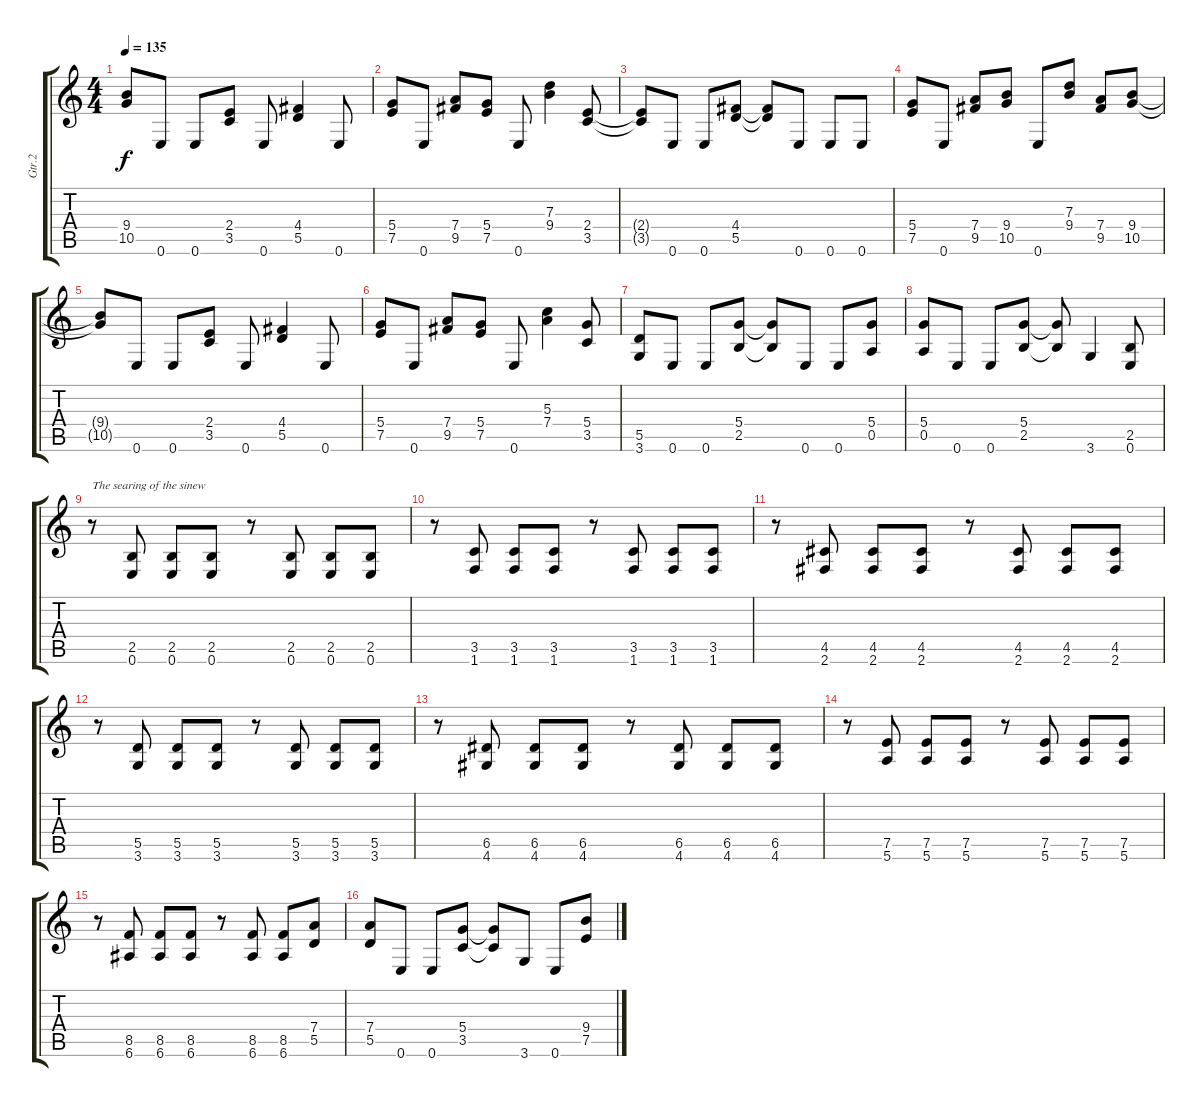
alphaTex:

\track ("Gtr.2" "Gtr.2") {instrument distortionguitar}
\staff {score tabs}
\tuning (E4 B3 G3 D3 A2 E2) {hide}
\ts (4 4)
\tempo 135
\clef g2
\ks c
(9.4{t} 10.5{t}).8{dy f} 0.6.8 0.6.8 (2.4 3.5).8 0.6.8 (4.4 5.5).4 0.6.8 |
(5.4 7.5).8 0.6.8 (7.4 9.5).8 (5.4 7.5).8 0.6.8 (7.3 9.4).4 (2.4 3.5).8 |
(2.4{t} 3.5{t}).8 0.6.8 0.6.8 (4.4 5.5).8 (4.4{t} 5.5{t}).8 0.6.8 0.6.8 0.6.8 |
(5.4 7.5).8 0.6.8 (7.4 9.5).8 (9.4 10.5).8 0.6.8 (7.3 9.4).8 (7.4 9.5).8 (9.4 10.5).8 |
(9.4{t} 10.5{t}).8 0.6.8 0.6.8 (2.4 3.5).8 0.6.8 (4.4 5.5).4 0.6.8 |
(5.4 7.5).8 0.6.8 (7.4 9.5).8 (5.4 7.5).8 0.6.8 (5.3 7.4).4 (5.4 3.5).8 |
(5.5 3.6).8 0.6.8 0.6.8 (5.4 2.5).8 (5.4{t} 2.5{t}).8 0.6.8 0.6.8 (5.4 0.5).8 |
(5.4 0.5).8 0.6.8 0.6.8 (5.4 2.5).8 (5.4{t} 2.5{t}).8 3.6.4 (2.5 0.6).8 |
r.8{txt "The searing of the sinew"} (2.5 0.6).8 (2.5 0.6).8 (2.5 0.6).8 r.8 (2.5 0.6).8 (2.5 0.6).8 (2.5 0.6).8 |
r.8 (3.5 1.6).8 (3.5 1.6).8 (3.5 1.6).8 r.8 (3.5 1.6).8 (3.5 1.6).8 (3.5 1.6).8 |
r.8 (4.5 2.6).8 (4.5 2.6).8 (4.5 2.6).8 r.8 (4.5 2.6).8 (4.5 2.6).8 (4.5 2.6).8 |
r.8 (5.5 3.6).8 (5.5 3.6).8 (5.5 3.6).8 r.8 (5.5 3.6).8 (5.5 3.6).8 (5.5 3.6).8 |
r.8 (6.5 4.6).8 (6.5 4.6).8 (6.5 4.6).8 r.8 (6.5 4.6).8 (6.5 4.6).8 (6.5 4.6).8 |
r.8 (7.5 5.6).8 (7.5 5.6).8 (7.5 5.6).8 r.8 (7.5 5.6).8 (7.5 5.6).8 (7.5 5.6).8 |
r.8 (8.5 6.6).8 (8.5 6.6).8 (8.5 6.6).8 r.8 (8.5 6.6).8 (8.5 6.6).8 (7.4 5.5).8 |
(7.4 5.5).8 0.6.8 0.6.8 (5.4 3.5).8 (5.4{t} 3.5{t}).8 3.6.8 0.6.8 (9.4 7.5).8
